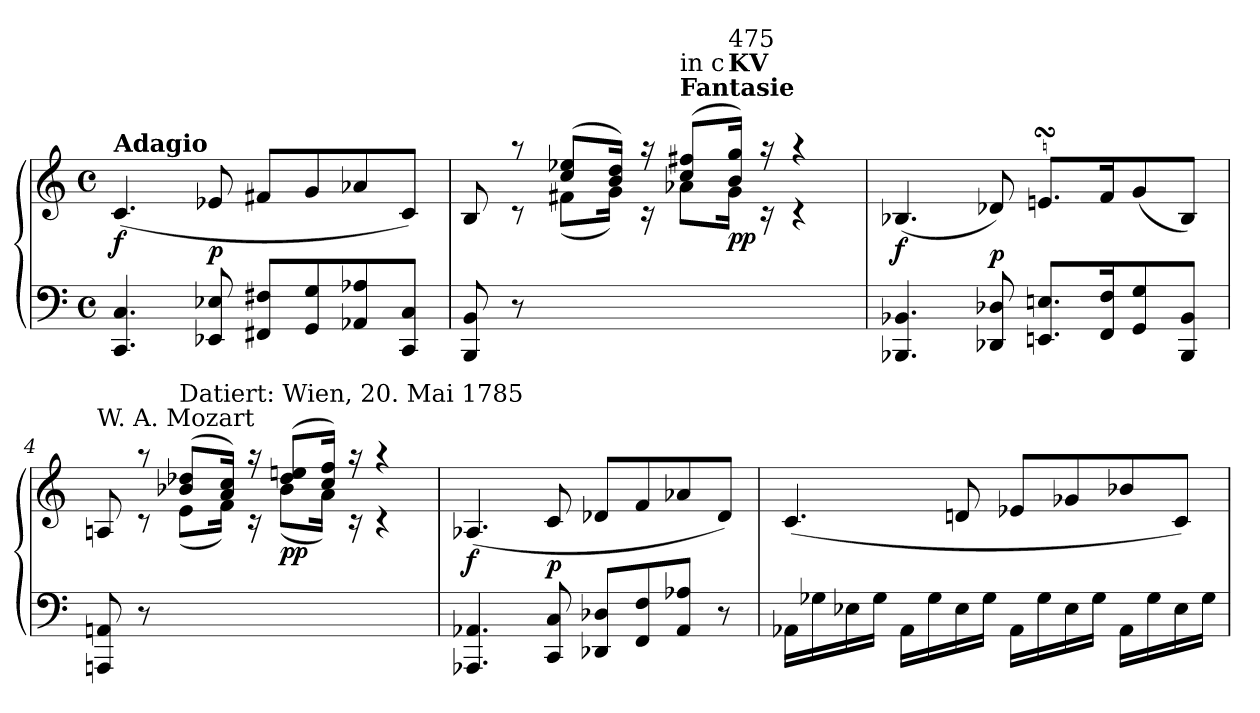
**kern	**kern	**dynam
*part1	*part1	*part1
*staff2	*staff1	*staff1/2
*clefF4	*clefG2	*
*k[]	*k[]	*
*M4/4	*M4/4	*
*met(c)	*met(c)	*
*MM90	*MM90	*
=1	=1	=1
!	!LO:TX:a:B:t=Adagio	!
!	!	!LO:DY:b
4.CC/ 4.C/	(<4.c/	f
!	!	!LO:DY:a=2
8EE-X/ 8E-X/	8e-X/	p
8FF#X/ 8F#X/L	8f#X/L	.
8GG/ 8G/	8g/	.
8AA-X/ 8A-X/	8a-X/	.
8CC/ 8C/J	8c/J)	.
=2	=2	=2
*	*^	*
8BBB/ 8BB/	8B/	8ryy	.
8r	8raa	8rc	.
2.ryy	(>8cc/ 8ee-X/L	(<8f#X\L	.
.	16b/ 16dd/Jk)	16g\Jk)	.
.	16raa	16rc	.
!	!LO:TX:a:B:t=Fantasie	!	!
!	!LO:TX:a:t=in c	!	!
.	(>8cc/ 8ff#X/L	8a-X\L	.
!	!LO:TX:a:B:t=KV	!	!
!	!LO:TX:a:t=475	!	!
!	!	!	!LO:DY:b
.	16b/ 16gg/Jk)	16g\Jk	pp
.	16raa	16rc	.
.	4raa	4rc	.
=3	=3	=3	=3
!	!	!	!LO:DY:b
*	*v	*v	*
4.BBB-X/ 4.BB-X/	(<4.B-X/	f
!	!	!LO:DY:a=2
8DD-X/ 8D-X/	8d-X/)	p
8.EEni/ 8.Eni/L	8.enisSsS/L	.
16FF/ 16F/K	16f/K	.
8GG/ 8G/	(<8g/	.
8BBB-/ 8BB-/J	8B-/J)	.
=4	=4	=4
*	*^	*
!	!LO:TX:a:t=W. A. Mozart	!	!
8AAAni/ 8AAni/	8Ani/	8ryy	.
8r	8raa	8rc	.
!	!LO:TX:a:t=Datiert&colon; Wien, 20. Mai 1785	!	!
2.ryy	(>8b-X/ 8dd-X/L	(<8e\L	.
.	16a/ 16cc/Jk)	16f\Jk)	.
.	16raa	16rc	.
!	!	!	!LO:DY:b
.	(>8dd-i/ 8eeni/L	(<8b-\L	pp
.	16cc/ 16ff/Jk)	16a\Jk)	.
.	16raa	16rc	.
.	4raa	4rc	.
!!LO:LB:g=z
=5	=5	=5	=5
!	!	!	!LO:DY:b
*	*v	*v	*
4.AAA-X/ 4.AA-X/	(<4.A-X/	f
!	!	!LO:DY:a=2
8CC/ 8C/	8c/	p
8DD-X/ 8D-X/L	8d-X/L	.
8FF/ 8F/	8f/	.
8AA-i/ 8A-X/J	8a-X/	.
8r	8d-/J)	.
=6	=6	=6
16AA-X\LL	(<4.c/	.
16G-X\	.	.
16E-X\	.	.
16G-\JJ	.	.
16AA-\LL	.	.
16G-\	.	.
16E-\	8dni/	.
16G-\JJ	.	.
16AA-\LL	8e-X/L	.
16G-\	.	.
16E-\	8g-X/	.
16G-\JJ	.	.
16AA-\LL	8b-X/	.
16G-\	.	.
16E-\	8c/J)	.
16G-\JJ	.	.
=	=	=
*-	*-	*-
